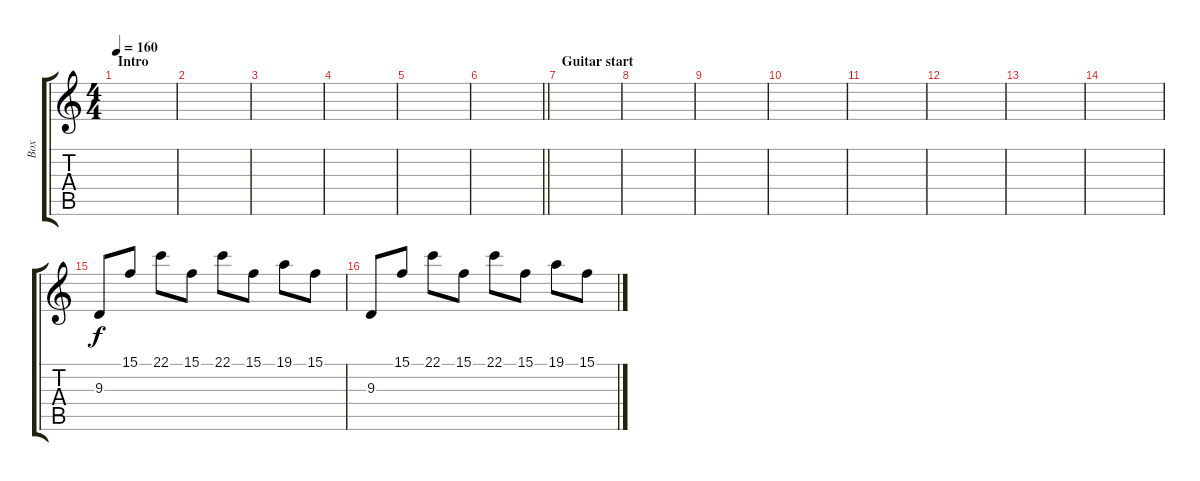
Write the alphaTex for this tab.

\track ("Box" "Box") {instrument musicbox}
\staff {score tabs}
\tuning (D4 A3 F3 C3 G2 D2) {hide}
\ts (4 4)
\section ("" "Intro")
\tempo 160
\tempo 120
\tempo 160
\clef g2
\ks c
|
|
|
|
|
\barLineRight lightlight
|
\section ("" "Guitar start")
|
|
|
|
|
|
|
|
9.3.8 15.1.8 22.1.8 15.1.8 22.1.8 15.1.8 19.1.8 15.1.8 |
9.3.8 15.1.8 22.1.8 15.1.8 22.1.8 15.1.8 19.1.8 15.1.8
